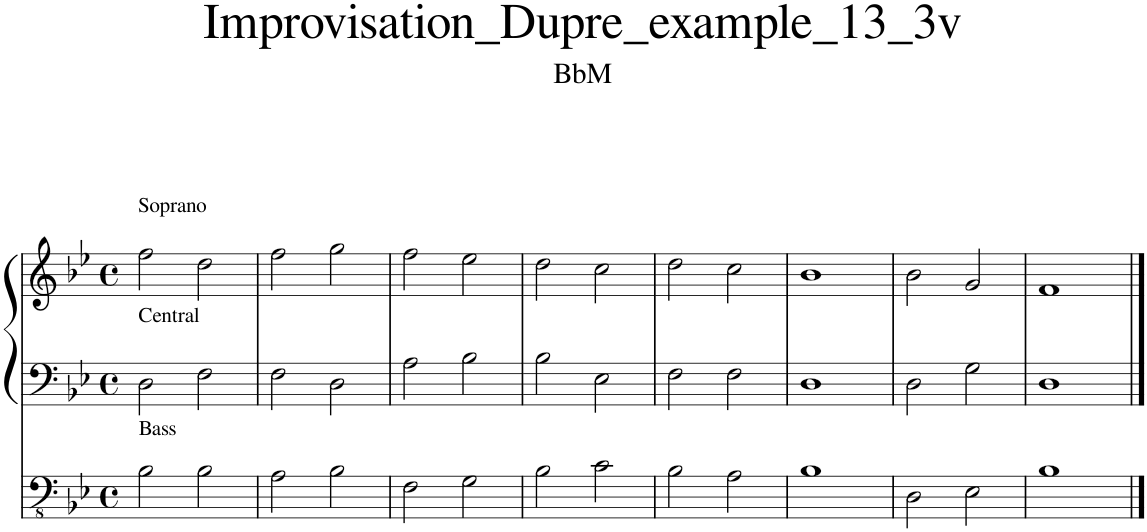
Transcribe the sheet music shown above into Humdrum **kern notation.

**kern	**kern	**kern
*part1	*part1	*part1
*staff3	*staff2	*staff1
*I"Orgue à tuyaux	*	*
*I'Org.	*	*
*clefFv4	*clefF4	*clefG2
*k[b-e-]	*k[b-e-]	*k[b-e-]
*M4/4	*M4/4	*M4/4
*met(c)	*met(c)	*met(c)
=1	=1	=1
!	!	!LO:TX:a:t=Soprano
!	!LO:TX:a:t=Central	!
!LO:TX:a:t=Bass	!	!
2BB-\	2D\	2ff\
2BB-\	2F\	2dd\
=2	=2	=2
2AA\	2F\	2ff\
2BB-\	2D\	2gg\
=3	=3	=3
2FF\	2A\	2ff\
2GG\	2B-\	2ee-\
=4	=4	=4
2BB-\	2B-\	2dd\
2C\	2E-\	2cc\
=5	=5	=5
2BB-\	2F\	2dd\
2AA\	2F\	2cc\
=6	=6	=6
1BB-	1D	1b-
=7	=7	=7
2DD\	2D\	2b-\
2EE-\	2G\	2g/
=8	=8	=8
1BB-	1D	1f
==	==	==
*-	*-	*-
